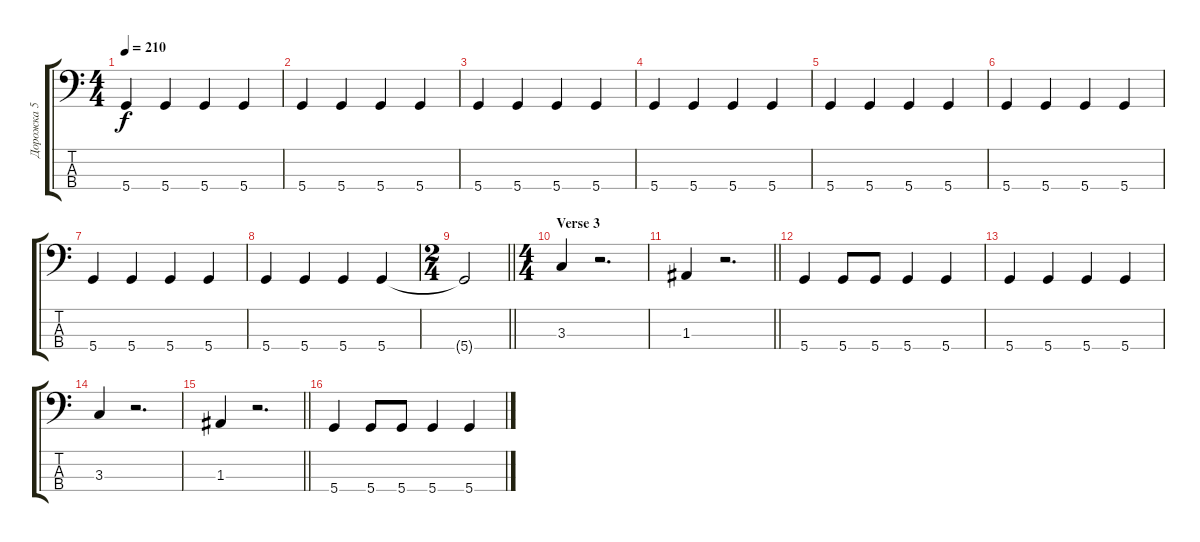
\track ("Дорожка 5" "Дорожка 5") {instrument electricbassfinger}
\staff {score tabs}
\tuning (G2 D2 A1 D1) {hide}
\ts (4 4)
\tempo 210
\clef f4
\ks c
5.4.4{dy f} 5.4.4 5.4.4 5.4.4 |
5.4.4 5.4.4 5.4.4 5.4.4 |
5.4.4 5.4.4 5.4.4 5.4.4 |
5.4.4 5.4.4 5.4.4 5.4.4 |
5.4.4 5.4.4 5.4.4 5.4.4 |
5.4.4 5.4.4 5.4.4 5.4.4 |
5.4.4 5.4.4 5.4.4 5.4.4 |
5.4.4 5.4.4 5.4.4 5.4.4 |
\ts (2 4)
\barLineRight lightlight
5.4{t}.2 |
\ts (4 4)
\section ("" "Verse 3")
3.3.4 r.2{d} |
\barLineRight lightlight
1.3.4 r.2{d} |
5.4.4 5.4.8 5.4.8 5.4.4 5.4.4 |
5.4.4 5.4.4 5.4.4 5.4.4 |
3.3.4 r.2{d} |
\barLineRight lightlight
1.3.4 r.2{d} |
5.4.4 5.4.8 5.4.8 5.4.4 5.4.4
